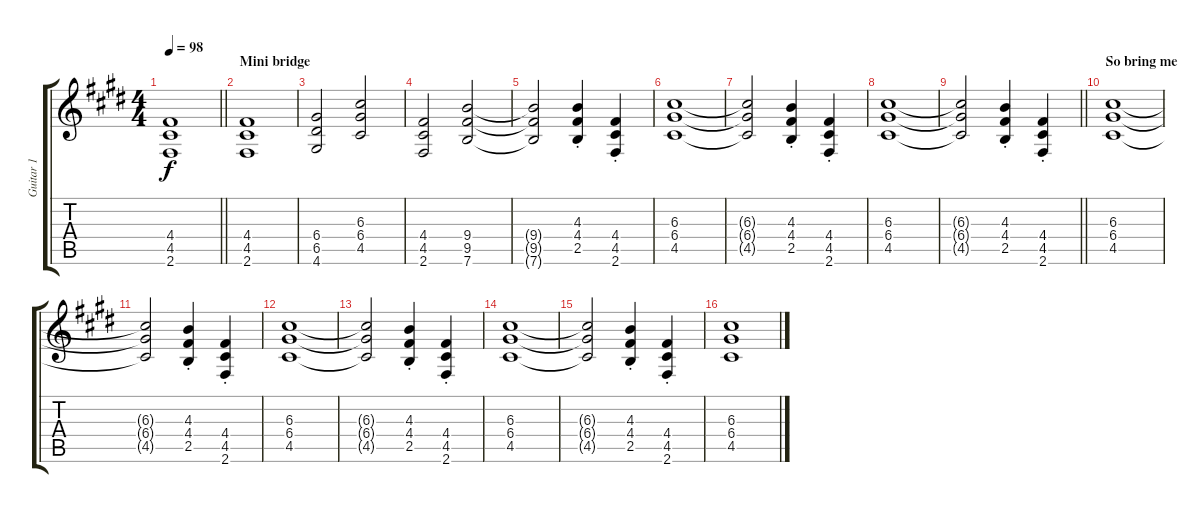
\track ("Guitar 1" "Guitar 1") {instrument overdrivenguitar}
\staff {score tabs}
\tuning (E4 B3 G3 D3 A2 E2) {hide}
\ts (4 4)
\tempo 98
\clef g2
\barLineRight lightlight
\ks c#minor
(4.4{t} 4.5{t} 2.6{t}).1{dy f} |
\section ("" "Mini bridge")
(4.4 4.5 2.6).1 |
(6.4 6.5 4.6).2 (6.3 6.4 4.5).2 |
(4.4 4.5 2.6).2 (9.4 9.5 7.6).2 |
(9.4{t} 9.5{t} 7.6{t}).2 (4.3{st} 4.4{st} 2.5{st}).4 (4.4{st} 4.5{st} 2.6{st}).4 |
(6.3 6.4 4.5).1 |
(6.3{t} 6.4{t} 4.5{t}).2 (4.3{st} 4.4{st} 2.5{st}).4 (4.4{st} 4.5{st} 2.6{st}).4 |
(6.3 6.4 4.5).1 |
\barLineRight lightlight
(6.3{t} 6.4{t} 4.5{t}).2 (4.3{st} 4.4{st} 2.5{st}).4 (4.4{st} 4.5{st} 2.6{st}).4 |
\section ("" "So bring me")
(6.3 6.4 4.5).1 |
(6.3{t} 6.4{t} 4.5{t}).2 (4.3{st} 4.4{st} 2.5{st}).4 (4.4{st} 4.5{st} 2.6{st}).4 |
(6.3 6.4 4.5).1 |
(6.3{t} 6.4{t} 4.5{t}).2 (4.3{st} 4.4{st} 2.5{st}).4 (4.4{st} 4.5{st} 2.6{st}).4 |
(6.3 6.4 4.5).1 |
(6.3{t} 6.4{t} 4.5{t}).2 (4.3{st} 4.4{st} 2.5{st}).4 (4.4{st} 4.5{st} 2.6{st}).4 |
(6.3 6.4 4.5).1
